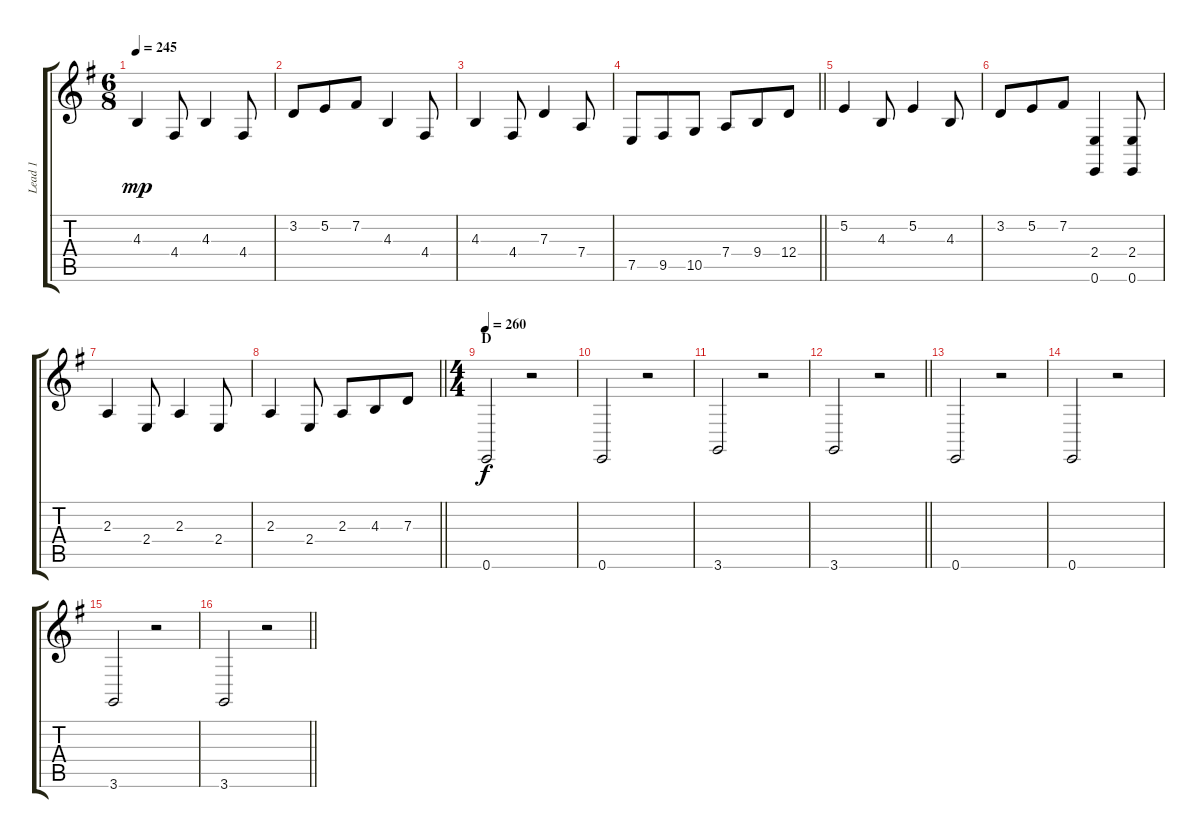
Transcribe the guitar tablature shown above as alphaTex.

\track ("Lead 1" "Lead 1") {instrument lead2sawtooth}
\staff {score tabs}
\tuning (E4 B3 G3 D3 A2 E2) {hide}
\ts (6 8)
\tempo 245
\clef g2
\ks eminor
4.3.4{dy mp} 4.4.8 4.3.4 4.4.8 |
3.2.8 5.2.8 7.2.8 4.3.4 4.4.8 |
4.3.4 4.4.8 7.3.4 7.4.8 |
\barLineRight lightlight
7.5.8 9.5.8 10.5.8 7.4.8 9.4.8 12.4.8 |
\section ("" "")
5.2.4 4.3.8 5.2.4 4.3.8 |
3.2.8 5.2.8 7.2.8 (2.4 0.6).4 (2.4 0.6).8 |
2.3.4 2.4.8 2.3.4 2.4.8 |
\barLineRight lightlight
2.3.4 2.4.8 2.3.8 4.3.8 7.3.8 |
\ts (4 4)
\section ("" "D")
\tempo 260
0.6.2{dy f instrument lead1square} r.2 |
0.6.2 r.2 |
3.6.2 r.2 |
\barLineRight lightlight
3.6.2 r.2 |
\section ("" "")
0.6.2 r.2 |
0.6.2 r.2 |
3.6.2 r.2 |
\barLineRight lightlight
3.6.2 r.2
